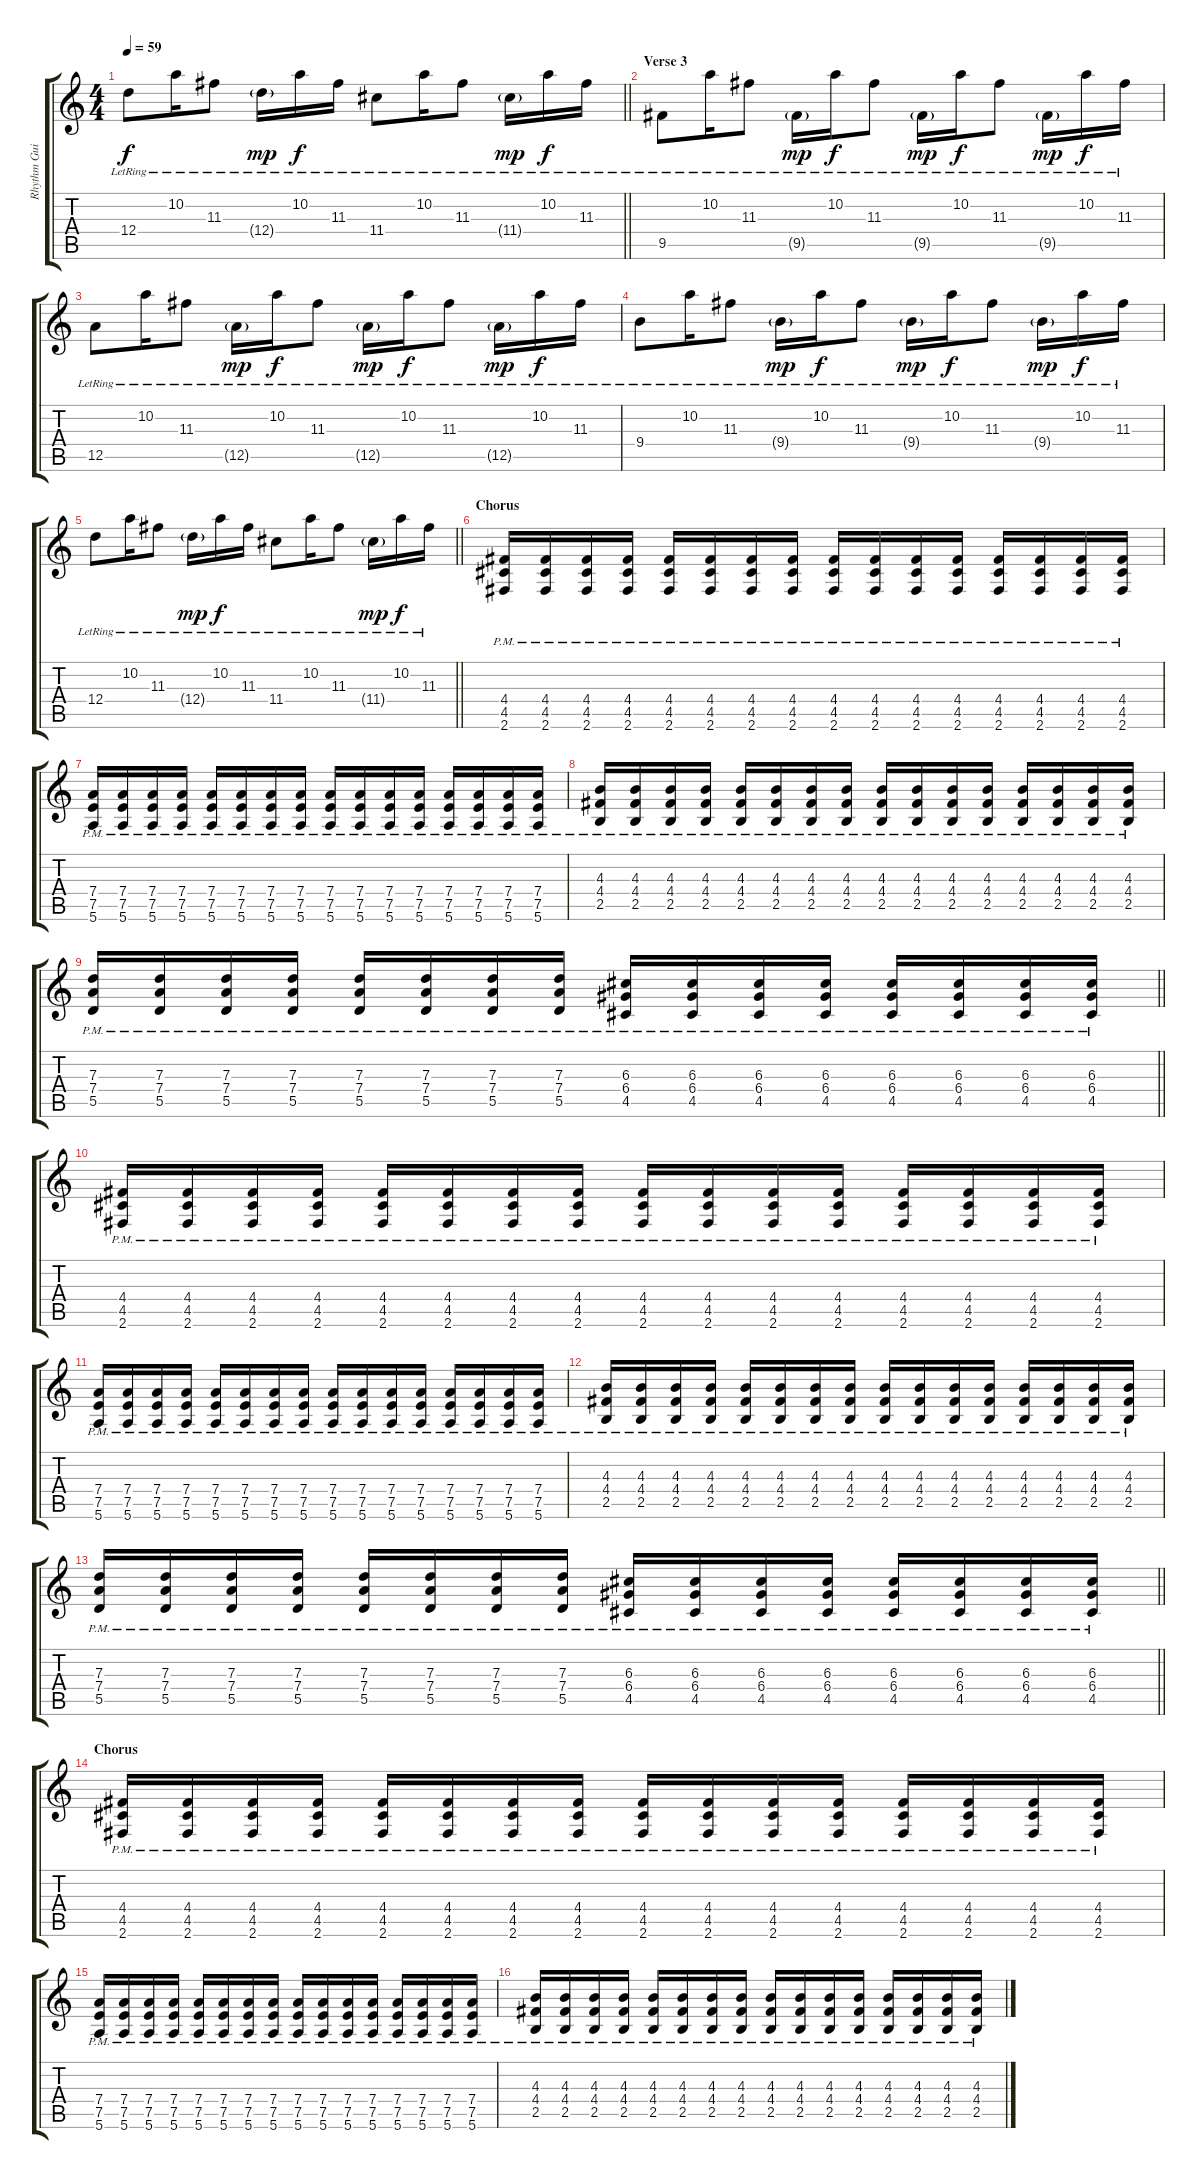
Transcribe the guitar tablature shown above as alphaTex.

\track ("Rhythm Guitar" "Rhythm Gui") {instrument electricguitarjazz}
\staff {score tabs}
\tuning (E4 B3 G3 D3 A2 E2) {hide}
\ts (4 4)
\tempo 59
\clef g2
\barLineRight lightlight
\ks c
12.4{lr}.8{dy f} 10.2{lr}.16 11.3{lr}.8 12.4{g lr}.16{dy mp} 10.2{lr}.16{dy f} 11.3{lr}.16 11.4{lr}.8 10.2{lr}.16 11.3{lr}.8 11.4{g lr}.16{dy mp} 10.2{lr}.16{dy f} 11.3{lr}.16 |
\section ("" "Verse 3")
9.5{lr}.8 10.2{lr}.16 11.3{lr}.8 9.5{g lr}.16{dy mp} 10.2{lr}.16{dy f} 11.3{lr}.8 9.5{g lr}.16{dy mp} 10.2{lr}.16{dy f} 11.3{lr}.8 9.5{g lr}.16{dy mp} 10.2{lr}.16{dy f} 11.3{lr}.16 |
12.5{lr}.8 10.2{lr}.16 11.3{lr}.8 12.5{g lr}.16{dy mp} 10.2{lr}.16{dy f} 11.3{lr}.8 12.5{g lr}.16{dy mp} 10.2{lr}.16{dy f} 11.3{lr}.8 12.5{g lr}.16{dy mp} 10.2{lr}.16{dy f} 11.3{lr}.16 |
9.4{lr}.8 10.2{lr}.16 11.3{lr}.8 9.4{g lr}.16{dy mp} 10.2{lr}.16{dy f} 11.3{lr}.8 9.4{g lr}.16{dy mp} 10.2{lr}.16{dy f} 11.3{lr}.8 9.4{g lr}.16{dy mp} 10.2{lr}.16{dy f} 11.3{lr}.16 |
\barLineRight lightlight
12.4{lr}.8 10.2{lr}.16 11.3{lr}.8 12.4{g lr}.16{dy mp} 10.2{lr}.16{dy f} 11.3{lr}.16 11.4{lr}.8 10.2{lr}.16 11.3{lr}.8 11.4{g lr}.16{dy mp} 10.2{lr}.16{dy f} 11.3{lr}.16 |
\section ("" "Chorus")
(4.4{pm} 4.5{pm} 2.6{pm}).16{volume 8 instrument distortionguitar} (4.4{pm} 4.5{pm} 2.6{pm}).16 (4.4{pm} 4.5{pm} 2.6{pm}).16 (4.4{pm} 4.5{pm} 2.6{pm}).16 (4.4{pm} 4.5{pm} 2.6{pm}).16 (4.4{pm} 4.5{pm} 2.6{pm}).16 (4.4{pm} 4.5{pm} 2.6{pm}).16 (4.4{pm} 4.5{pm} 2.6{pm}).16 (4.4{pm} 4.5{pm} 2.6{pm}).16 (4.4{pm} 4.5{pm} 2.6{pm}).16 (4.4{pm} 4.5{pm} 2.6{pm}).16 (4.4{pm} 4.5{pm} 2.6{pm}).16 (4.4{pm} 4.5{pm} 2.6{pm}).16 (4.4{pm} 4.5{pm} 2.6{pm}).16 (4.4{pm} 4.5{pm} 2.6{pm}).16 (4.4{pm} 4.5{pm} 2.6{pm}).16 |
(7.4{pm} 7.5{pm} 5.6{pm}).16 (7.4{pm} 7.5{pm} 5.6{pm}).16 (7.4{pm} 7.5{pm} 5.6{pm}).16 (7.4{pm} 7.5{pm} 5.6{pm}).16 (7.4{pm} 7.5{pm} 5.6{pm}).16 (7.4{pm} 7.5{pm} 5.6{pm}).16 (7.4{pm} 7.5{pm} 5.6{pm}).16 (7.4{pm} 7.5{pm} 5.6{pm}).16 (7.4{pm} 7.5{pm} 5.6{pm}).16 (7.4{pm} 7.5{pm} 5.6{pm}).16 (7.4{pm} 7.5{pm} 5.6{pm}).16 (7.4{pm} 7.5{pm} 5.6{pm}).16 (7.4{pm} 7.5{pm} 5.6{pm}).16 (7.4{pm} 7.5{pm} 5.6{pm}).16 (7.4{pm} 7.5{pm} 5.6{pm}).16 (7.4{pm} 7.5{pm} 5.6{pm}).16 |
(4.3{pm} 4.4{pm} 2.5{pm}).16 (4.3{pm} 4.4{pm} 2.5{pm}).16 (4.3{pm} 4.4{pm} 2.5{pm}).16 (4.3{pm} 4.4{pm} 2.5{pm}).16 (4.3{pm} 4.4{pm} 2.5{pm}).16 (4.3{pm} 4.4{pm} 2.5{pm}).16 (4.3{pm} 4.4{pm} 2.5{pm}).16 (4.3{pm} 4.4{pm} 2.5{pm}).16 (4.3{pm} 4.4{pm} 2.5{pm}).16 (4.3{pm} 4.4{pm} 2.5{pm}).16 (4.3{pm} 4.4{pm} 2.5{pm}).16 (4.3{pm} 4.4{pm} 2.5{pm}).16 (4.3{pm} 4.4{pm} 2.5{pm}).16 (4.3{pm} 4.4{pm} 2.5{pm}).16 (4.3{pm} 4.4{pm} 2.5{pm}).16 (4.3{pm} 4.4{pm} 2.5{pm}).16 |
\barLineRight lightlight
(7.3{pm} 7.4{pm} 5.5{pm}).16 (7.3{pm} 7.4{pm} 5.5{pm}).16 (7.3{pm} 7.4{pm} 5.5{pm}).16 (7.3{pm} 7.4{pm} 5.5{pm}).16 (7.3{pm} 7.4{pm} 5.5{pm}).16 (7.3{pm} 7.4{pm} 5.5{pm}).16 (7.3{pm} 7.4{pm} 5.5{pm}).16 (7.3{pm} 7.4{pm} 5.5{pm}).16 (6.3{pm} 6.4{pm} 4.5{pm}).16 (6.3{pm} 6.4{pm} 4.5{pm}).16 (6.3{pm} 6.4{pm} 4.5{pm}).16 (6.3{pm} 6.4{pm} 4.5{pm}).16 (6.3{pm} 6.4{pm} 4.5{pm}).16 (6.3{pm} 6.4{pm} 4.5{pm}).16 (6.3{pm} 6.4{pm} 4.5{pm}).16 (6.3{pm} 6.4{pm} 4.5{pm}).16 |
(4.4{pm} 4.5{pm} 2.6{pm}).16 (4.4{pm} 4.5{pm} 2.6{pm}).16 (4.4{pm} 4.5{pm} 2.6{pm}).16 (4.4{pm} 4.5{pm} 2.6{pm}).16 (4.4{pm} 4.5{pm} 2.6{pm}).16 (4.4{pm} 4.5{pm} 2.6{pm}).16 (4.4{pm} 4.5{pm} 2.6{pm}).16 (4.4{pm} 4.5{pm} 2.6{pm}).16 (4.4{pm} 4.5{pm} 2.6{pm}).16 (4.4{pm} 4.5{pm} 2.6{pm}).16 (4.4{pm} 4.5{pm} 2.6{pm}).16 (4.4{pm} 4.5{pm} 2.6{pm}).16 (4.4{pm} 4.5{pm} 2.6{pm}).16 (4.4{pm} 4.5{pm} 2.6{pm}).16 (4.4{pm} 4.5{pm} 2.6{pm}).16 (4.4{pm} 4.5{pm} 2.6{pm}).16 |
(7.4{pm} 7.5{pm} 5.6{pm}).16 (7.4{pm} 7.5{pm} 5.6{pm}).16 (7.4{pm} 7.5{pm} 5.6{pm}).16 (7.4{pm} 7.5{pm} 5.6{pm}).16 (7.4{pm} 7.5{pm} 5.6{pm}).16 (7.4{pm} 7.5{pm} 5.6{pm}).16 (7.4{pm} 7.5{pm} 5.6{pm}).16 (7.4{pm} 7.5{pm} 5.6{pm}).16 (7.4{pm} 7.5{pm} 5.6{pm}).16 (7.4{pm} 7.5{pm} 5.6{pm}).16 (7.4{pm} 7.5{pm} 5.6{pm}).16 (7.4{pm} 7.5{pm} 5.6{pm}).16 (7.4{pm} 7.5{pm} 5.6{pm}).16 (7.4{pm} 7.5{pm} 5.6{pm}).16 (7.4{pm} 7.5{pm} 5.6{pm}).16 (7.4{pm} 7.5{pm} 5.6{pm}).16 |
(4.3{pm} 4.4{pm} 2.5{pm}).16 (4.3{pm} 4.4{pm} 2.5{pm}).16 (4.3{pm} 4.4{pm} 2.5{pm}).16 (4.3{pm} 4.4{pm} 2.5{pm}).16 (4.3{pm} 4.4{pm} 2.5{pm}).16 (4.3{pm} 4.4{pm} 2.5{pm}).16 (4.3{pm} 4.4{pm} 2.5{pm}).16 (4.3{pm} 4.4{pm} 2.5{pm}).16 (4.3{pm} 4.4{pm} 2.5{pm}).16 (4.3{pm} 4.4{pm} 2.5{pm}).16 (4.3{pm} 4.4{pm} 2.5{pm}).16 (4.3{pm} 4.4{pm} 2.5{pm}).16 (4.3{pm} 4.4{pm} 2.5{pm}).16 (4.3{pm} 4.4{pm} 2.5{pm}).16 (4.3{pm} 4.4{pm} 2.5{pm}).16 (4.3{pm} 4.4{pm} 2.5{pm}).16 |
\barLineRight lightlight
(7.3{pm} 7.4{pm} 5.5{pm}).16 (7.3{pm} 7.4{pm} 5.5{pm}).16 (7.3{pm} 7.4{pm} 5.5{pm}).16 (7.3{pm} 7.4{pm} 5.5{pm}).16 (7.3{pm} 7.4{pm} 5.5{pm}).16 (7.3{pm} 7.4{pm} 5.5{pm}).16 (7.3{pm} 7.4{pm} 5.5{pm}).16 (7.3{pm} 7.4{pm} 5.5{pm}).16 (6.3{pm} 6.4{pm} 4.5{pm}).16 (6.3{pm} 6.4{pm} 4.5{pm}).16 (6.3{pm} 6.4{pm} 4.5{pm}).16 (6.3{pm} 6.4{pm} 4.5{pm}).16 (6.3{pm} 6.4{pm} 4.5{pm}).16 (6.3{pm} 6.4{pm} 4.5{pm}).16 (6.3{pm} 6.4{pm} 4.5{pm}).16 (6.3{pm} 6.4{pm} 4.5{pm}).16 |
\section ("" "Chorus")
(4.4{pm} 4.5{pm} 2.6{pm}).16 (4.4{pm} 4.5{pm} 2.6{pm}).16 (4.4{pm} 4.5{pm} 2.6{pm}).16 (4.4{pm} 4.5{pm} 2.6{pm}).16 (4.4{pm} 4.5{pm} 2.6{pm}).16 (4.4{pm} 4.5{pm} 2.6{pm}).16 (4.4{pm} 4.5{pm} 2.6{pm}).16 (4.4{pm} 4.5{pm} 2.6{pm}).16 (4.4{pm} 4.5{pm} 2.6{pm}).16 (4.4{pm} 4.5{pm} 2.6{pm}).16 (4.4{pm} 4.5{pm} 2.6{pm}).16 (4.4{pm} 4.5{pm} 2.6{pm}).16 (4.4{pm} 4.5{pm} 2.6{pm}).16 (4.4{pm} 4.5{pm} 2.6{pm}).16 (4.4{pm} 4.5{pm} 2.6{pm}).16 (4.4{pm} 4.5{pm} 2.6{pm}).16 |
(7.4{pm} 7.5{pm} 5.6{pm}).16 (7.4{pm} 7.5{pm} 5.6{pm}).16 (7.4{pm} 7.5{pm} 5.6{pm}).16 (7.4{pm} 7.5{pm} 5.6{pm}).16 (7.4{pm} 7.5{pm} 5.6{pm}).16 (7.4{pm} 7.5{pm} 5.6{pm}).16 (7.4{pm} 7.5{pm} 5.6{pm}).16 (7.4{pm} 7.5{pm} 5.6{pm}).16 (7.4{pm} 7.5{pm} 5.6{pm}).16 (7.4{pm} 7.5{pm} 5.6{pm}).16 (7.4{pm} 7.5{pm} 5.6{pm}).16 (7.4{pm} 7.5{pm} 5.6{pm}).16 (7.4{pm} 7.5{pm} 5.6{pm}).16 (7.4{pm} 7.5{pm} 5.6{pm}).16 (7.4{pm} 7.5{pm} 5.6{pm}).16 (7.4{pm} 7.5{pm} 5.6{pm}).16 |
(4.3{pm} 4.4{pm} 2.5{pm}).16 (4.3{pm} 4.4{pm} 2.5{pm}).16 (4.3{pm} 4.4{pm} 2.5{pm}).16 (4.3{pm} 4.4{pm} 2.5{pm}).16 (4.3{pm} 4.4{pm} 2.5{pm}).16 (4.3{pm} 4.4{pm} 2.5{pm}).16 (4.3{pm} 4.4{pm} 2.5{pm}).16 (4.3{pm} 4.4{pm} 2.5{pm}).16 (4.3{pm} 4.4{pm} 2.5{pm}).16 (4.3{pm} 4.4{pm} 2.5{pm}).16 (4.3{pm} 4.4{pm} 2.5{pm}).16 (4.3{pm} 4.4{pm} 2.5{pm}).16 (4.3{pm} 4.4{pm} 2.5{pm}).16 (4.3{pm} 4.4{pm} 2.5{pm}).16 (4.3{pm} 4.4{pm} 2.5{pm}).16 (4.3{pm} 4.4{pm} 2.5{pm}).16
